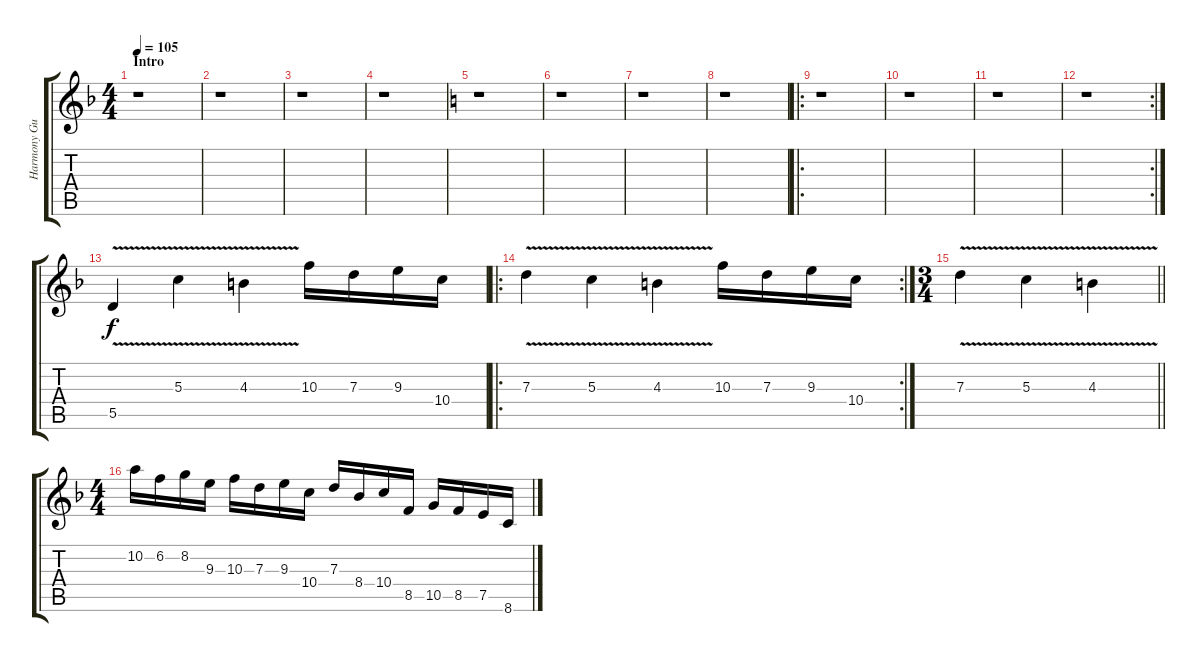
\track ("Harmony Guitar" "Harmony Gu") {instrument distortionguitar}
\staff {score tabs}
\tuning (E4 B3 G3 D3 A2 E2) {hide}
\ts (4 4)
\section ("" "Intro")
\tempo 105
\clef g2
\ks f
r.1{dy f instrument distortionguitar} |
r.1 |
r.1 |
r.1 |
\ks c
r.1 |
r.1 |
r.1 |
r.1 |
\ro
r.1 |
r.1 |
r.1 |
\rc 2
r.1 |
\ks f
5.5{v}.4 5.3{v}.4 4.3{v}.4 10.3.16 7.3.16 9.3.16 10.4.16 |
\ro
\rc 2
7.3{v}.4 5.3{v}.4 4.3{v}.4 10.3.16 7.3.16 9.3.16 10.4.16 |
\ts (3 4)
\barLineRight lightlight
7.3{v}.4 5.3{v}.4 4.3{v}.4 |
\ts (4 4)
10.2.16 6.2.16 8.2.16 9.3.16 10.3.16 7.3.16 9.3.16 10.4.16 7.3.16 8.4.16 10.4.16 8.5.16 10.5.16 8.5.16 7.5.16 8.6.16
